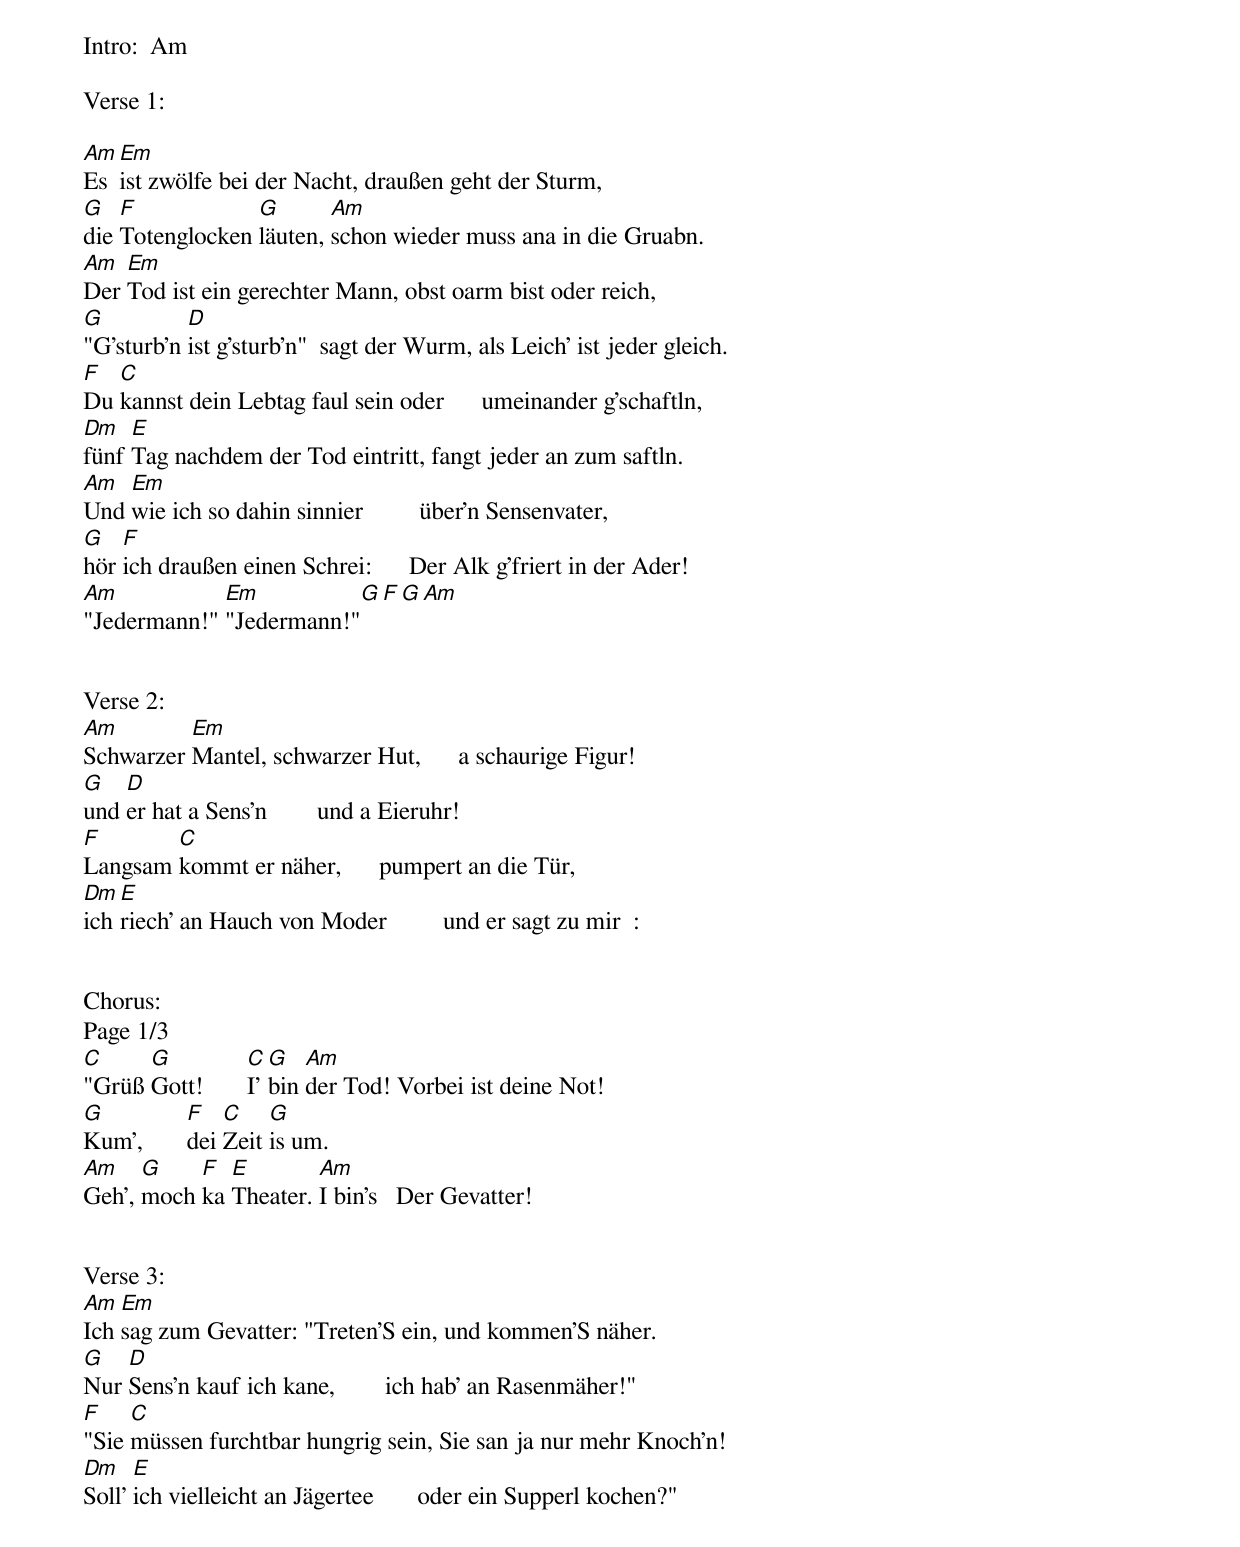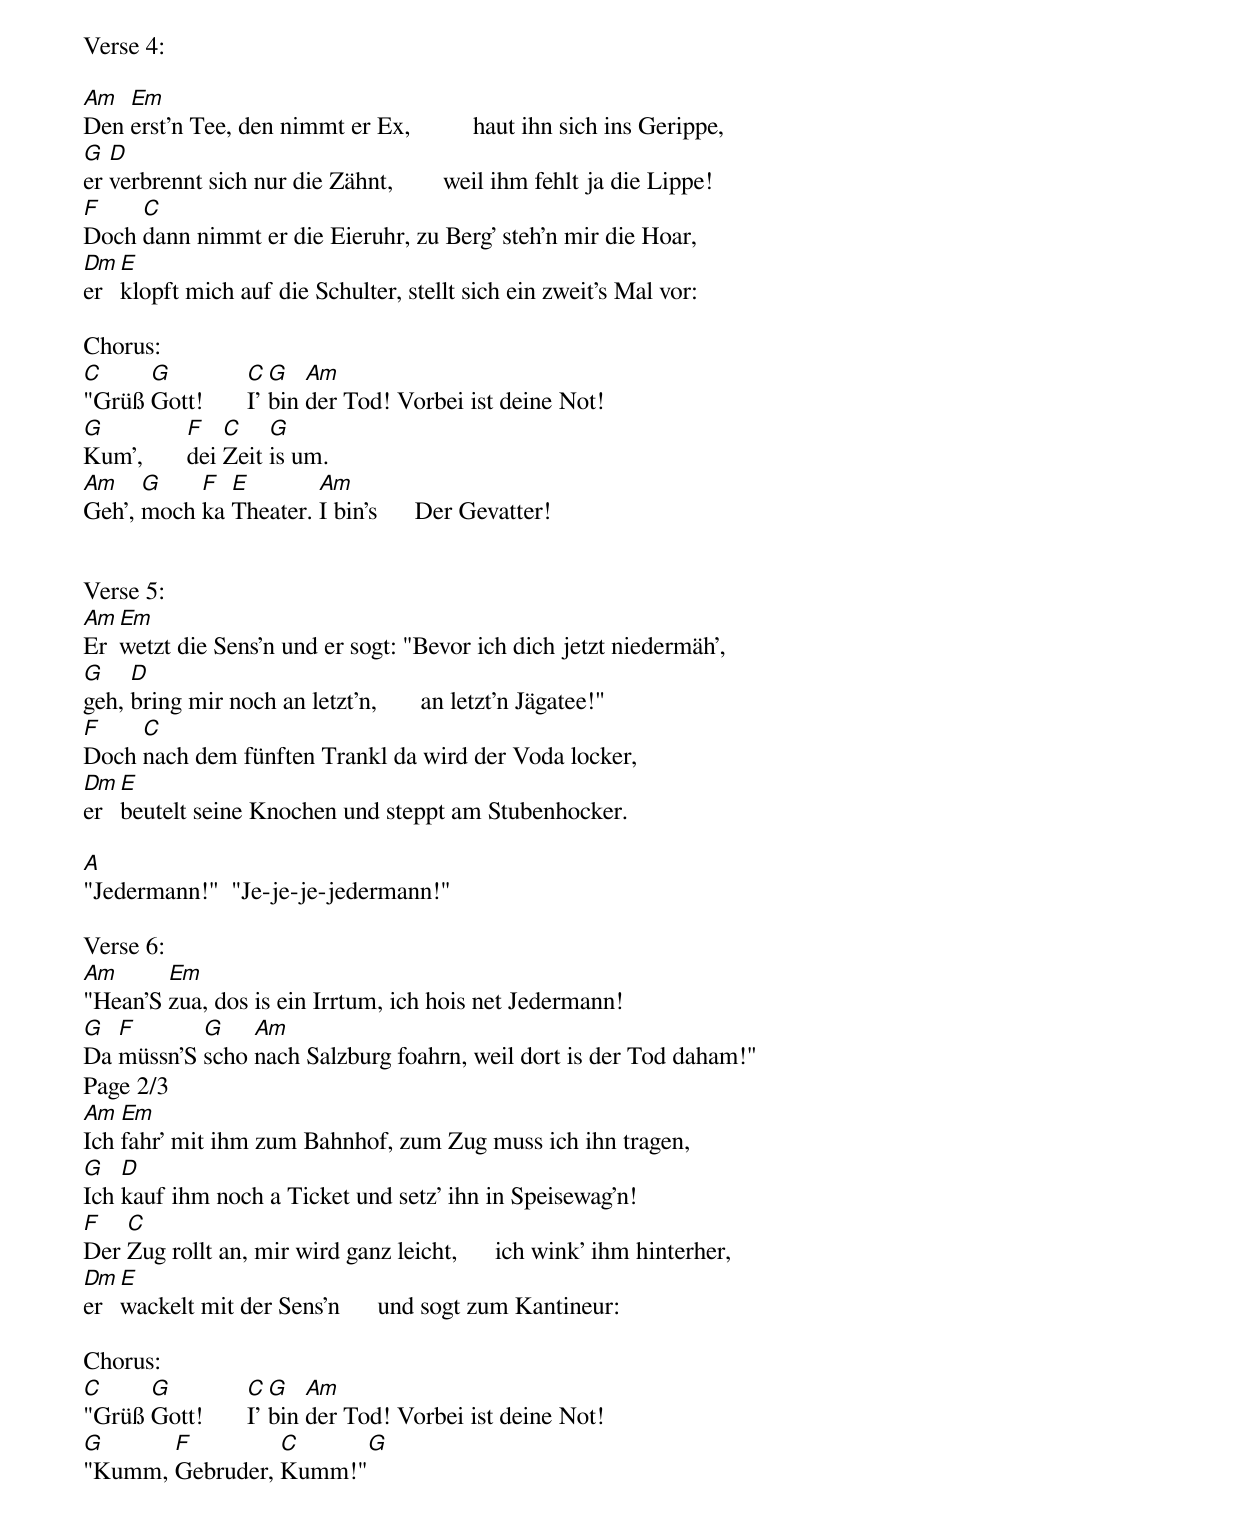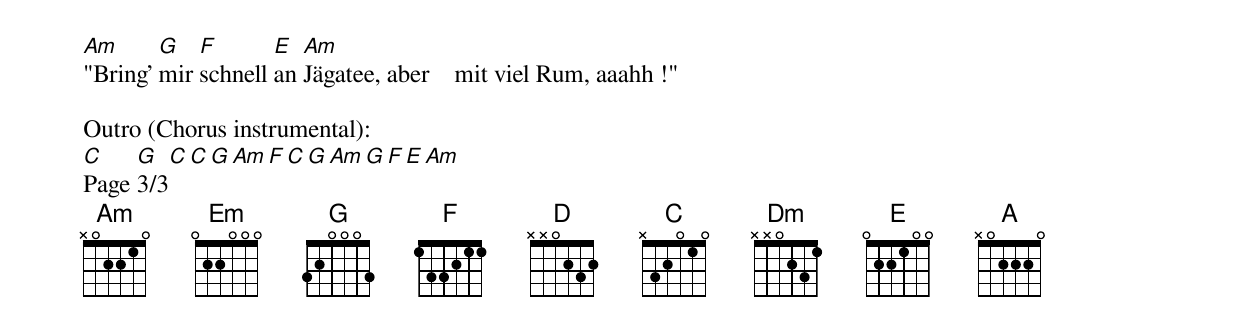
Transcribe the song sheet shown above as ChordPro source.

Intro:  Am

Verse 1:

[Am]Es [Em]ist zwölfe bei der Nacht, draußen geht der Sturm,
[G]die [F]Totenglocken [G]läuten, [Am]schon wieder muss ana in die Gruabn.
[Am]Der [Em]Tod ist ein gerechter Mann, obst oarm bist oder reich,
[G]"G'sturb'n [D]ist g'sturb'n"  sagt der Wurm, als Leich' ist jeder gleich.
[F]Du [C]kannst dein Lebtag faul sein oder      umeinander g'schaftln,
[Dm]fünf [E]Tag nachdem der Tod eintritt, fangt jeder an zum saftln.
[Am]Und [Em]wie ich so dahin sinnier         über'n Sensenvater,
[G]hör [F]ich draußen einen Schrei:      Der Alk g'friert in der Ader!
[Am]"Jedermann!" [Em]"Jedermann!"[G][F][G][Am]


Verse 2:
[Am]Schwarzer [Em]Mantel, schwarzer Hut,      a schaurige Figur!
[G]und [D]er hat a Sens'n        und a Eieruhr!
[F]Langsam [C]kommt er näher,      pumpert an die Tür,
[Dm]ich [E]riech' an Hauch von Moder         und er sagt zu mir  :


Chorus:
Page 1/3
[C]"Grüß [G]Gott!       [C]I' [G]bin [Am]der Tod! Vorbei ist deine Not!
[G]Kum',       [F]dei [C]Zeit [G]is um.
[Am]Geh', [G]moch [F]ka [E]Theater. [Am]I bin's   Der Gevatter!


Verse 3:
[Am]Ich [Em]sag zum Gevatter: "Treten'S ein, und kommen'S näher.
[G]Nur [D]Sens'n kauf ich kane,        ich hab' an Rasenmäher!"
[F]"Sie [C]müssen furchtbar hungrig sein, Sie san ja nur mehr Knoch'n!
[Dm]Soll' [E]ich vielleicht an Jägertee       oder ein Supperl kochen?"

Verse 4:

[Am]Den [Em]erst'n Tee, den nimmt er Ex,          haut ihn sich ins Gerippe,
[G]er [D]verbrennt sich nur die Zähnt,        weil ihm fehlt ja die Lippe!
[F]Doch [C]dann nimmt er die Eieruhr, zu Berg' steh'n mir die Hoar,
[Dm]er [E]klopft mich auf die Schulter, stellt sich ein zweit's Mal vor:

Chorus:
[C]"Grüß [G]Gott!       [C]I' [G]bin [Am]der Tod! Vorbei ist deine Not!
[G]Kum',       [F]dei [C]Zeit [G]is um.
[Am]Geh', [G]moch [F]ka [E]Theater. [Am]I bin's      Der Gevatter!


Verse 5:
[Am]Er [Em]wetzt die Sens'n und er sogt: "Bevor ich dich jetzt niedermäh',
[G]geh, [D]bring mir noch an letzt'n,       an letzt'n Jägatee!"
[F]Doch [C]nach dem fünften Trankl da wird der Voda locker,
[Dm]er [E]beutelt seine Knochen und steppt am Stubenhocker.

[A]"Jedermann!"  "Je-je-je-jedermann!"

Verse 6:
[Am]"Hean'S [Em]zua, dos is ein Irrtum, ich hois net Jedermann!
[G]Da [F]müssn'S [G]scho [Am]nach Salzburg foahrn, weil dort is der Tod daham!"
Page 2/3
[Am]Ich [Em]fahr' mit ihm zum Bahnhof, zum Zug muss ich ihn tragen,
[G]Ich [D]kauf ihm noch a Ticket und setz' ihn in Speisewag'n!
[F]Der [C]Zug rollt an, mir wird ganz leicht,      ich wink' ihm hinterher,
[Dm]er [E]wackelt mit der Sens'n      und sogt zum Kantineur:

Chorus:
[C]"Grüß [G]Gott!       [C]I' [G]bin [Am]der Tod! Vorbei ist deine Not!
[G]"Kumm, [F]Gebruder, [C]Kumm!"[G]
[Am]"Bring' [G]mir [F]schnell [E]an [Am]Jägatee, aber    mit viel Rum, aaahh !"

Outro (Chorus instrumental):
[C]Page [G]3/3[C][C][G][Am][F][C][G][Am][G][F][E][Am]
